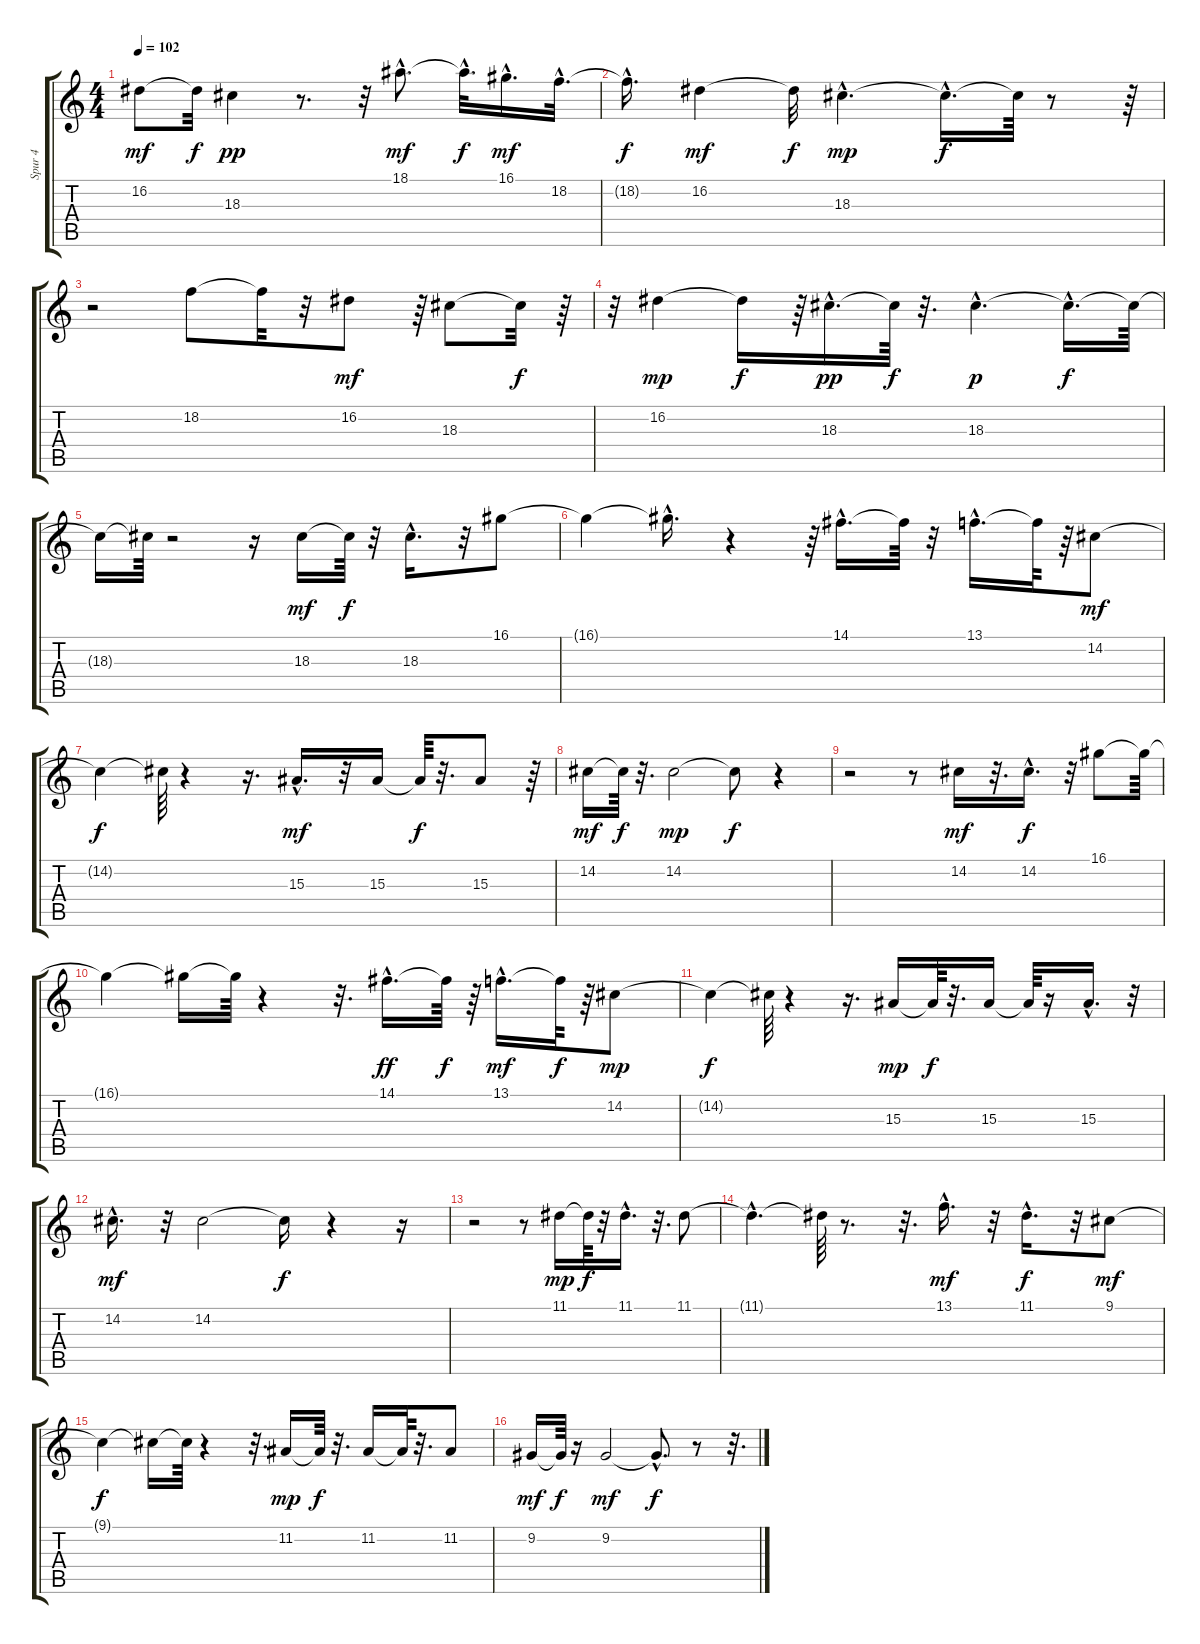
\track ("Spur 4" "Spur 4") {instrument fx8scifi}
\staff {score tabs}
\tuning (E4 B3 G3 D3 A2 E2) {hide}
\ts (4 4)
\tempo 102
\clef g2
\ks c
16.2.8{dy mf} 16.2{t}.32{dy f} 18.3.4{dy pp} r.8{d} r.32 18.1{hac}.8{d dy mf} 18.1{hac t}.32{d dy f} 16.1{hac}.16{d dy mf} 18.2{hac}.32{d} |
18.2{hac t}.16{d dy f} 16.2.4{dy mf} 16.2{t}.32{dy f} 18.3{hac}.4{d dy mp} 18.3{hac t}.16{d dy f} 18.3{t}.64 r.8 r.64 |
r.2 18.2.8 18.2{t}.32 r.32 16.2.8{dy mf} r.64 18.3.8 18.3{t}.32{dy f} r.64 |
r.32 16.2.4{dy mp} 16.2{t}.16{dy f} r.64 18.3{hac}.16{d dy pp} 18.3{t}.64{dy f} r.32{d} 18.3{hac}.4{d dy p} 18.3{hac t}.16{d dy f} 18.3{t}.64 |
18.3{t}.16 18.3{t}.64 r.2 r.16 18.3.16{dy mf} 18.3{t}.64{dy f} r.32 18.3{hac}.16{d} r.32 16.1.8 |
16.1{t}.4 16.1{hac t}.16{d} r.4 r.64 14.1{hac}.16{d} 14.1{t}.64 r.32 13.1{hac}.16{d} 13.1{t}.64 r.64 14.2.8{dy mf} |
14.2{t}.4{dy f} 14.2{t}.64 r.4 r.16{d} 15.3{hac}.16{d dy mf} r.32 15.3.16 15.3{t}.64{dy f} r.32{d} 15.3.8 r.64 |
14.2.16{dy mf} 14.2{t}.64{dy f} r.32{d} 14.2.2{dy mp} 14.2{t}.8{dy f} r.4 |
r.2 r.8 14.2.16{dy mf} r.32{d} 14.2{hac}.16{d dy f} r.32 16.1.8 16.1{t}.64 |
16.1{t}.4 16.1{t}.16 16.1{t}.64 r.4 r.32{d} 14.1{hac}.16{d dy ff} 14.1{t}.64{dy f} r.64 13.1{hac}.16{d dy mf} 13.1{t}.64{dy f} r.64 14.2.8{dy mp} |
14.2{t}.4{dy f} 14.2{t}.64 r.4 r.16{d} 15.3.16{dy mp} 15.3{t}.64{dy f} r.32{d} 15.3.16 15.3{t}.64 r.16 15.3{hac}.16{d} r.32 |
14.2{hac}.16{d dy mf} r.32 14.2.2 14.2{t}.16{dy f} r.4 r.16 |
r.2 r.8 11.1.16{dy mp} 11.1{t}.64{dy f} r.32 11.1{hac}.16{d} r.32{d} 11.1.8 |
11.1{hac t}.4{d} 11.1{t}.64 r.8{d} r.32{d} 13.1{hac}.16{d dy mf} r.32 11.1{hac}.16{d dy f} r.32 9.1.8{dy mf} |
9.1{t}.4{dy f} 9.1{t}.16 9.1{t}.64 r.4 r.32{d} 11.2.16{dy mp} 11.2{t}.64{dy f} r.32{d} 11.2.16 11.2{t}.64 r.32{d} 11.2.8 |
9.2.16{dy mf} 9.2{t}.64{dy f} r.16 9.2.2{dy mf} 9.2{hac t}.8{d dy f} r.8 r.32{d}
